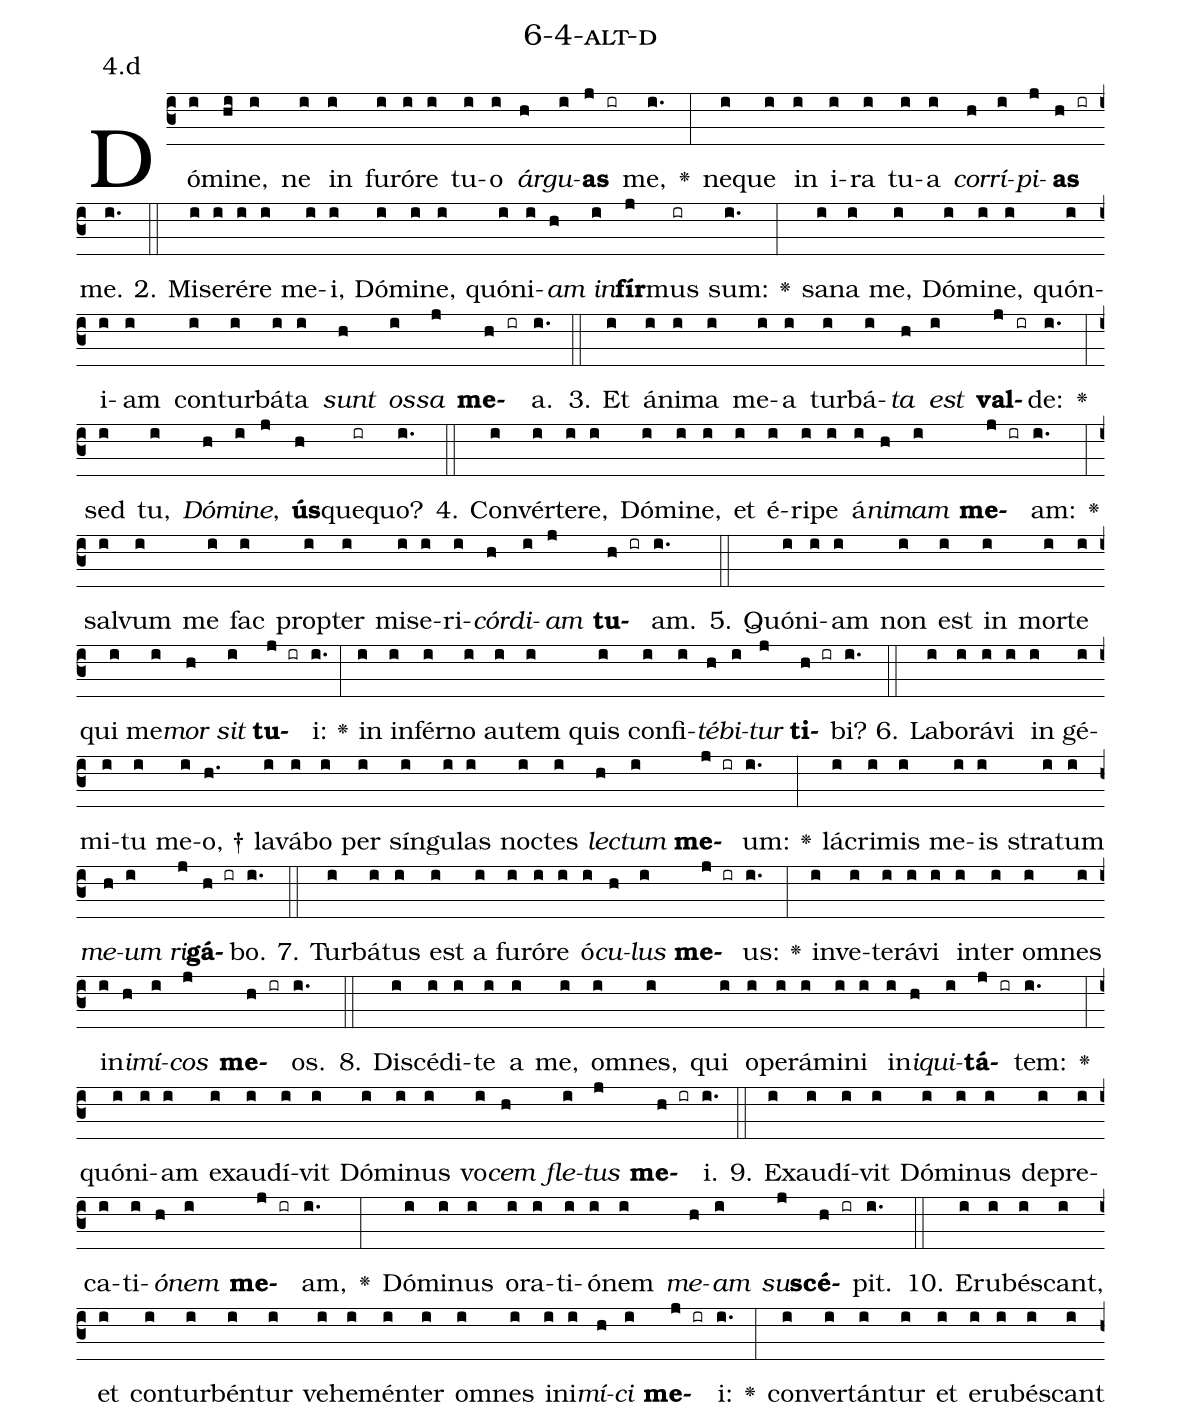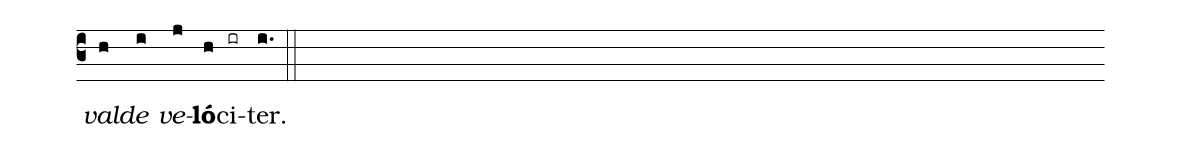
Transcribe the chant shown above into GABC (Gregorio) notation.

name: 6-4-alt-d;
annotation: 4.d;
%%
(c3)Dó(i)mi(hi)ne,(i) ne(i) in(i) fu(i)ró(i)re(i) tu(i)o(i) <i>ár</i>(h)<i>gu</i>(i)<b>as</b>(j ir) me,(i.) <v>\greheightstar</v>(:) ne(i)que(i) in(i) i(i)ra(i) tu(i)a(i) <i>cor</i>(h)<i>rí</i>(i)<i>pi</i>(j)<b>as</b>(h ir) me.(i.) (::)
2. Mi(i)se(i)ré(i)re(i) me(i)i,(i) Dó(i)mi(i)ne,(i) quón(i)i(i)<i>am</i>(h) <i>in</i>(i)<b>fír</b>(j)mus(ir) sum:(i.) <v>\greheightstar</v>(:) sa(i)na(i) me,(i) Dó(i)mi(i)ne,(i) quón(i)i(i)am(i) con(i)tur(i)bá(i)ta(i) <i>sunt</i>(h) <i>os</i>(i)<i>sa</i>(j) <b>me</b>(h ir)a.(i.) (::)
3. Et(i) á(i)ni(i)ma(i) me(i)a(i) tur(i)bá(i)<i>ta</i>(h) <i>est</i>(i) <b>val</b>(j ir)de:(i.) <v>\greheightstar</v>(:) sed(i) tu,(i) <i>Dó</i>(h)<i>mi</i>(i)<i>ne</i>,(j) <b>ús</b>(h)que(ir)quo?(i.) (::)
4. Con(i)vér(i)te(i)re,(i) Dó(i)mi(i)ne,(i) et(i) é(i)ri(i)pe(i) á(i)<i>ni</i>(h)<i>mam</i>(i) <b>me</b>(j ir)am:(i.) <v>\greheightstar</v>(:) sal(i)vum(i) me(i) fac(i) prop(i)ter(i) mi(i)se(i)ri(i)<i>cór</i>(h)<i>di</i>(i)<i>am</i>(j) <b>tu</b>(h ir)am.(i.) (::)
5. Quón(i)i(i)am(i) non(i) est(i) in(i) mor(i)te(i) qui(i) me(i)<i>mor</i>(h) <i>sit</i>(i) <b>tu</b>(j ir)i:(i.) <v>\greheightstar</v>(:) in(i) in(i)fér(i)no(i) au(i)tem(i) quis(i) con(i)fi(i)<i>té</i>(h)<i>bi</i>(i)<i>tur</i>(j) <b>ti</b>(h ir)bi?(i.) (::)
6. La(i)bo(i)rá(i)vi(i) in(i) gé(i)mi(i)tu(i) me(i)o, †(h.) la(i)vá(i)bo(i) per(i) sín(i)gu(i)las(i) noc(i)tes(i) <i>lec</i>(h)<i>tum</i>(i) <b>me</b>(j ir)um:(i.) <v>\greheightstar</v>(:) lá(i)cri(i)mis(i) me(i)is(i) stra(i)tum(i) <i>me</i>(h)<i>um</i>(i) <i>ri</i>(j)<b>gá</b>(h ir)bo.(i.) (::)
7. Tur(i)bá(i)tus(i) est(i) a(i) fu(i)ró(i)re(i) ó(i)<i>cu</i>(h)<i>lus</i>(i) <b>me</b>(j ir)us:(i.) <v>\greheightstar</v>(:) in(i)ve(i)te(i)rá(i)vi(i) in(i)ter(i) om(i)nes(i) in(i)<i>i</i>(h)<i>mí</i>(i)<i>cos</i>(j) <b>me</b>(h ir)os.(i.) (::)
8. Di(i)scé(i)di(i)te(i) a(i) me,(i) om(i)nes,(i) qui(i) o(i)pe(i)rá(i)mi(i)ni(i) in(i)<i>i</i>(h)<i>qui</i>(i)<b>tá</b>(j ir)tem:(i.) <v>\greheightstar</v>(:) quón(i)i(i)am(i) ex(i)au(i)dí(i)vit(i) Dó(i)mi(i)nus(i) vo(i)<i>cem</i>(h) <i>fle</i>(i)<i>tus</i>(j) <b>me</b>(h ir)i.(i.) (::)
9. Ex(i)au(i)dí(i)vit(i) Dó(i)mi(i)nus(i) de(i)pre(i)ca(i)ti(i)<i>ó</i>(h)<i>nem</i>(i) <b>me</b>(j ir)am,(i.) <v>\greheightstar</v>(:) Dó(i)mi(i)nus(i) o(i)ra(i)ti(i)ó(i)nem(i) <i>me</i>(h)<i>am</i>(i) <i>su</i>(j)<b>scé</b>(h ir)pit.(i.) (::)
10. E(i)ru(i)bés(i)cant,(i) et(i) con(i)tur(i)bén(i)tur(i) ve(i)he(i)mén(i)ter(i) om(i)nes(i) in(i)i(i)<i>mí</i>(h)<i>ci</i>(i) <b>me</b>(j ir)i:(i.) <v>\greheightstar</v>(:) con(i)ver(i)tán(i)tur(i) et(i) e(i)ru(i)bés(i)cant(i) <i>val</i>(h)<i>de</i>(i) <i>ve</i>(j)<b>ló</b>(h)ci(ir)ter.(i.) (::)
